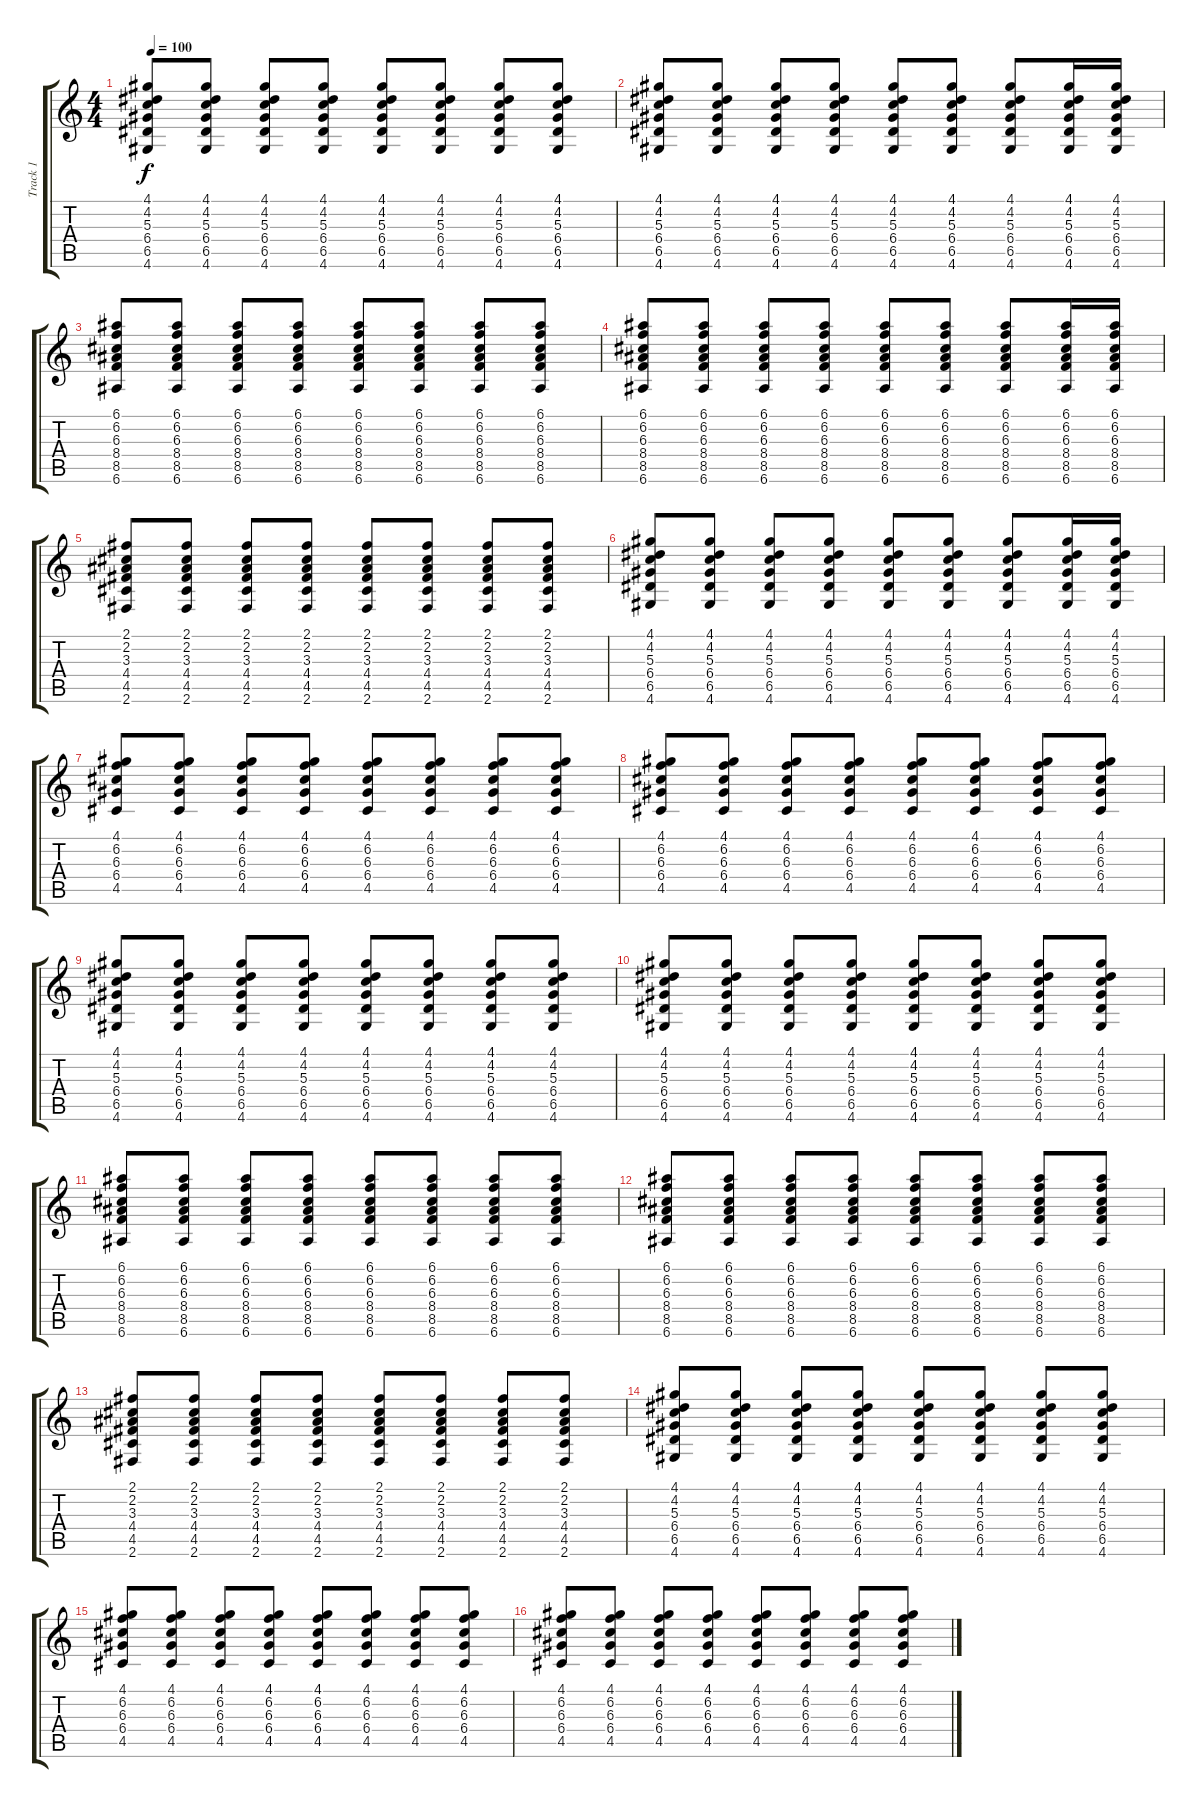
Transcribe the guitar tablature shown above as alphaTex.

\track ("Track 1" "Track 1") {instrument electricguitarclean}
\staff {score tabs}
\tuning (E4 B3 G3 D3 A2 E2) {hide}
\ts (4 4)
\tempo 100
\clef g2
\ks c
(4.1 4.2 5.3 6.4 6.5 4.6).8{dy f} (4.1 4.2 5.3 6.4 6.5 4.6).8 (4.1 4.2 5.3 6.4 6.5 4.6).8 (4.1 4.2 5.3 6.4 6.5 4.6).8 (4.1 4.2 5.3 6.4 6.5 4.6).8 (4.1 4.2 5.3 6.4 6.5 4.6).8 (4.1 4.2 5.3 6.4 6.5 4.6).8 (4.1 4.2 5.3 6.4 6.5 4.6).8 |
(4.1 4.2 5.3 6.4 6.5 4.6).8 (4.1 4.2 5.3 6.4 6.5 4.6).8 (4.1 4.2 5.3 6.4 6.5 4.6).8 (4.1 4.2 5.3 6.4 6.5 4.6).8 (4.1 4.2 5.3 6.4 6.5 4.6).8 (4.1 4.2 5.3 6.4 6.5 4.6).8 (4.1 4.2 5.3 6.4 6.5 4.6).8 (4.1 4.2 5.3 6.4 6.5 4.6).16 (4.1 4.2 5.3 6.4 6.5 4.6).16 |
(6.1 6.2 6.3 8.4 8.5 6.6).8 (6.1 6.2 6.3 8.4 8.5 6.6).8 (6.1 6.2 6.3 8.4 8.5 6.6).8 (6.1 6.2 6.3 8.4 8.5 6.6).8 (6.1 6.2 6.3 8.4 8.5 6.6).8 (6.1 6.2 6.3 8.4 8.5 6.6).8 (6.1 6.2 6.3 8.4 8.5 6.6).8 (6.1 6.2 6.3 8.4 8.5 6.6).8 |
(6.1 6.2 6.3 8.4 8.5 6.6).8 (6.1 6.2 6.3 8.4 8.5 6.6).8 (6.1 6.2 6.3 8.4 8.5 6.6).8 (6.1 6.2 6.3 8.4 8.5 6.6).8 (6.1 6.2 6.3 8.4 8.5 6.6).8 (6.1 6.2 6.3 8.4 8.5 6.6).8 (6.1 6.2 6.3 8.4 8.5 6.6).8 (6.1 6.2 6.3 8.4 8.5 6.6).16 (6.1 6.2 6.3 8.4 8.5 6.6).16 |
(2.1 2.2 3.3 4.4 4.5 2.6).8 (2.1 2.2 3.3 4.4 4.5 2.6).8 (2.1 2.2 3.3 4.4 4.5 2.6).8 (2.1 2.2 3.3 4.4 4.5 2.6).8 (2.1 2.2 3.3 4.4 4.5 2.6).8 (2.1 2.2 3.3 4.4 4.5 2.6).8 (2.1 2.2 3.3 4.4 4.5 2.6).8 (2.1 2.2 3.3 4.4 4.5 2.6).8 |
(4.1 4.2 5.3 6.4 6.5 4.6).8 (4.1 4.2 5.3 6.4 6.5 4.6).8 (4.1 4.2 5.3 6.4 6.5 4.6).8 (4.1 4.2 5.3 6.4 6.5 4.6).8 (4.1 4.2 5.3 6.4 6.5 4.6).8 (4.1 4.2 5.3 6.4 6.5 4.6).8 (4.1 4.2 5.3 6.4 6.5 4.6).8 (4.1 4.2 5.3 6.4 6.5 4.6).16 (4.1 4.2 5.3 6.4 6.5 4.6).16 |
(4.1 6.2 6.3 6.4 4.5).8 (4.1 6.2 6.3 6.4 4.5).8 (4.1 6.2 6.3 6.4 4.5).8 (4.1 6.2 6.3 6.4 4.5).8 (4.1 6.2 6.3 6.4 4.5).8 (4.1 6.2 6.3 6.4 4.5).8 (4.1 6.2 6.3 6.4 4.5).8 (4.1 6.2 6.3 6.4 4.5).8 |
(4.1 6.2 6.3 6.4 4.5).8 (4.1 6.2 6.3 6.4 4.5).8 (4.1 6.2 6.3 6.4 4.5).8 (4.1 6.2 6.3 6.4 4.5).8 (4.1 6.2 6.3 6.4 4.5).8 (4.1 6.2 6.3 6.4 4.5).8 (4.1 6.2 6.3 6.4 4.5).8 (4.1 6.2 6.3 6.4 4.5).8 |
(4.1 4.2 5.3 6.4 6.5 4.6).8 (4.1 4.2 5.3 6.4 6.5 4.6).8 (4.1 4.2 5.3 6.4 6.5 4.6).8 (4.1 4.2 5.3 6.4 6.5 4.6).8 (4.1 4.2 5.3 6.4 6.5 4.6).8 (4.1 4.2 5.3 6.4 6.5 4.6).8 (4.1 4.2 5.3 6.4 6.5 4.6).8 (4.1 4.2 5.3 6.4 6.5 4.6).8 |
(4.1 4.2 5.3 6.4 6.5 4.6).8 (4.1 4.2 5.3 6.4 6.5 4.6).8 (4.1 4.2 5.3 6.4 6.5 4.6).8 (4.1 4.2 5.3 6.4 6.5 4.6).8 (4.1 4.2 5.3 6.4 6.5 4.6).8 (4.1 4.2 5.3 6.4 6.5 4.6).8 (4.1 4.2 5.3 6.4 6.5 4.6).8 (4.1 4.2 5.3 6.4 6.5 4.6).8 |
(6.1 6.2 6.3 8.4 8.5 6.6).8 (6.1 6.2 6.3 8.4 8.5 6.6).8 (6.1 6.2 6.3 8.4 8.5 6.6).8 (6.1 6.2 6.3 8.4 8.5 6.6).8 (6.1 6.2 6.3 8.4 8.5 6.6).8 (6.1 6.2 6.3 8.4 8.5 6.6).8 (6.1 6.2 6.3 8.4 8.5 6.6).8 (6.1 6.2 6.3 8.4 8.5 6.6).8 |
(6.1 6.2 6.3 8.4 8.5 6.6).8 (6.1 6.2 6.3 8.4 8.5 6.6).8 (6.1 6.2 6.3 8.4 8.5 6.6).8 (6.1 6.2 6.3 8.4 8.5 6.6).8 (6.1 6.2 6.3 8.4 8.5 6.6).8 (6.1 6.2 6.3 8.4 8.5 6.6).8 (6.1 6.2 6.3 8.4 8.5 6.6).8 (6.1 6.2 6.3 8.4 8.5 6.6).8 |
(2.1 2.2 3.3 4.4 4.5 2.6).8 (2.1 2.2 3.3 4.4 4.5 2.6).8 (2.1 2.2 3.3 4.4 4.5 2.6).8 (2.1 2.2 3.3 4.4 4.5 2.6).8 (2.1 2.2 3.3 4.4 4.5 2.6).8 (2.1 2.2 3.3 4.4 4.5 2.6).8 (2.1 2.2 3.3 4.4 4.5 2.6).8 (2.1 2.2 3.3 4.4 4.5 2.6).8 |
(4.1 4.2 5.3 6.4 6.5 4.6).8 (4.1 4.2 5.3 6.4 6.5 4.6).8 (4.1 4.2 5.3 6.4 6.5 4.6).8 (4.1 4.2 5.3 6.4 6.5 4.6).8 (4.1 4.2 5.3 6.4 6.5 4.6).8 (4.1 4.2 5.3 6.4 6.5 4.6).8 (4.1 4.2 5.3 6.4 6.5 4.6).8 (4.1 4.2 5.3 6.4 6.5 4.6).8 |
(4.1 6.2 6.3 6.4 4.5).8 (4.1 6.2 6.3 6.4 4.5).8 (4.1 6.2 6.3 6.4 4.5).8 (4.1 6.2 6.3 6.4 4.5).8 (4.1 6.2 6.3 6.4 4.5).8 (4.1 6.2 6.3 6.4 4.5).8 (4.1 6.2 6.3 6.4 4.5).8 (4.1 6.2 6.3 6.4 4.5).8 |
(4.1 6.2 6.3 6.4 4.5).8 (4.1 6.2 6.3 6.4 4.5).8 (4.1 6.2 6.3 6.4 4.5).8 (4.1 6.2 6.3 6.4 4.5).8 (4.1 6.2 6.3 6.4 4.5).8 (4.1 6.2 6.3 6.4 4.5).8 (4.1 6.2 6.3 6.4 4.5).8 (4.1 6.2 6.3 6.4 4.5).8
